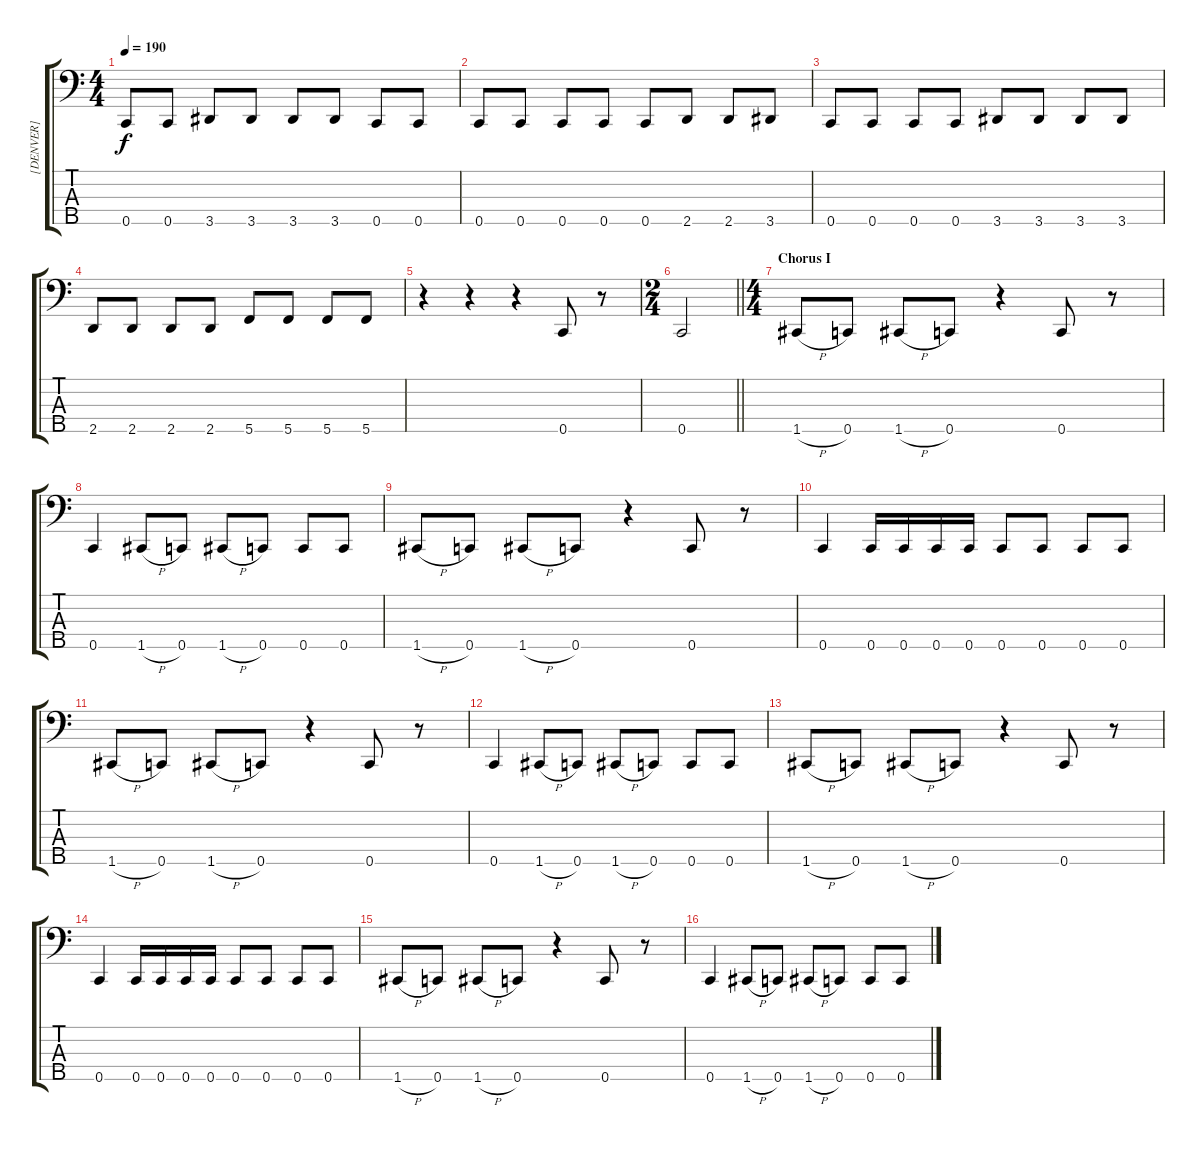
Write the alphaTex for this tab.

\track ("[DENVER]" "[DENVER]") {instrument electricbassfinger}
\staff {score tabs}
\tuning (G2 Eb2 Bb1 F1 C1) {hide}
\ts (4 4)
\tempo 190
\clef f4
\ks c
0.5.8{dy f} 0.5.8 3.5.8 3.5.8 3.5.8 3.5.8 0.5.8 0.5.8 |
0.5.8 0.5.8 0.5.8 0.5.8 0.5.8 2.5.8 2.5.8 3.5.8 |
0.5.8 0.5.8 0.5.8 0.5.8 3.5.8 3.5.8 3.5.8 3.5.8 |
2.5.8 2.5.8 2.5.8 2.5.8 5.5.8 5.5.8 5.5.8 5.5.8 |
r.4 r.4 r.4 0.5.8 r.8 |
\ts (2 4)
\barLineRight lightlight
0.5.2{volume 9} |
\ts (4 4)
\section ("" "Chorus I")
1.5{h}.8{volume 14} 0.5.8 1.5{h}.8 0.5.8 r.4 0.5.8 r.8 |
0.5.4 1.5{h}.8 0.5.8 1.5{h}.8 0.5.8 0.5.8 0.5.8 |
1.5{h}.8 0.5.8 1.5{h}.8 0.5.8 r.4 0.5.8 r.8 |
0.5.4 0.5.16 0.5.16 0.5.16 0.5.16 0.5.8 0.5.8 0.5.8 0.5.8 |
1.5{h}.8 0.5.8 1.5{h}.8 0.5.8 r.4 0.5.8 r.8 |
0.5.4 1.5{h}.8 0.5.8 1.5{h}.8 0.5.8 0.5.8 0.5.8 |
1.5{h}.8 0.5.8 1.5{h}.8 0.5.8 r.4 0.5.8 r.8 |
0.5.4 0.5.16 0.5.16 0.5.16 0.5.16 0.5.8 0.5.8 0.5.8 0.5.8 |
1.5{h}.8 0.5.8 1.5{h}.8 0.5.8 r.4 0.5.8 r.8 |
0.5.4 1.5{h}.8 0.5.8 1.5{h}.8 0.5.8 0.5.8 0.5.8
